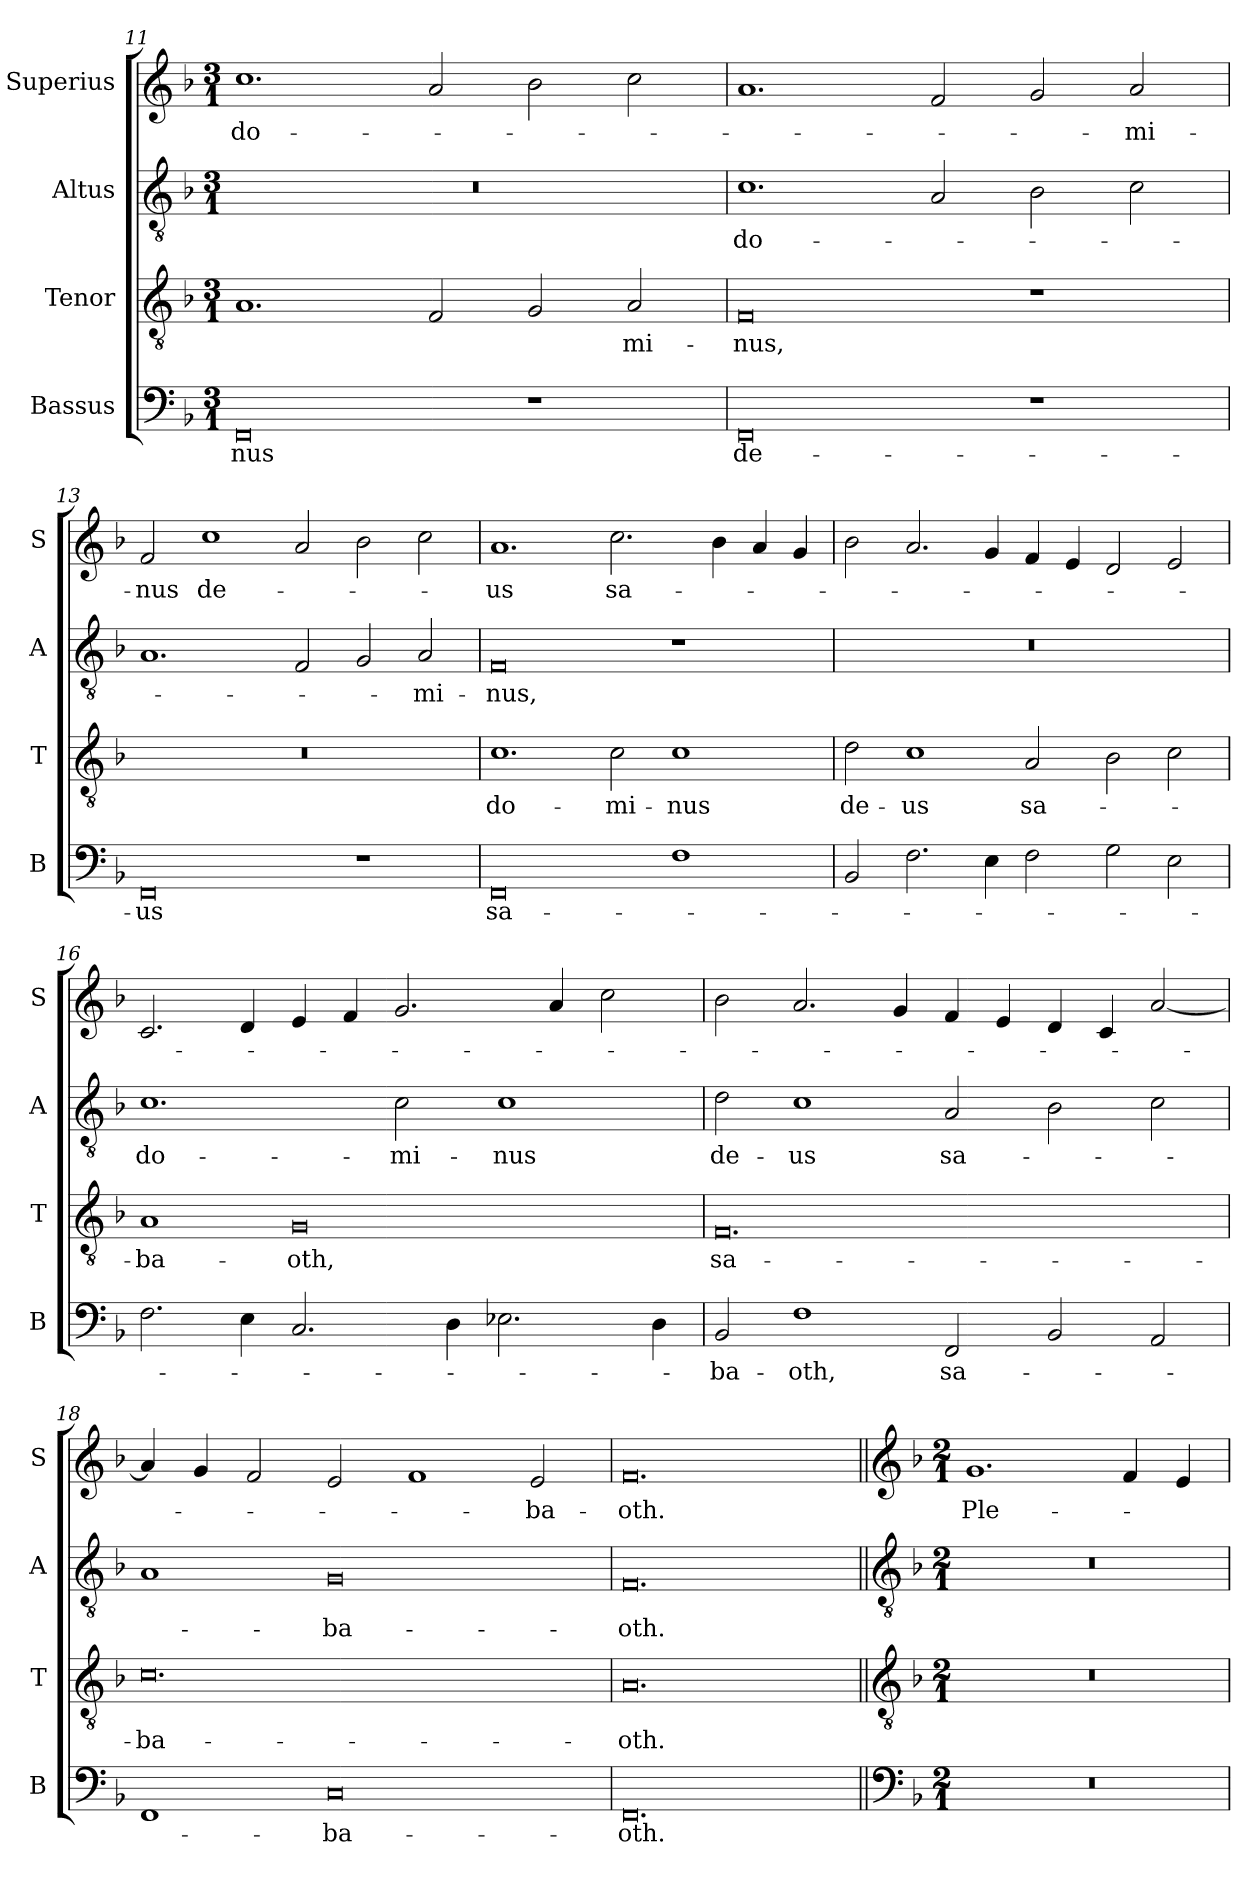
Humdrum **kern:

**kern	**text	**kern	**text	**kern	**text	**kern	**text
*part4	*part4	*part3	*part3	*part2	*part2	*part1	*part1
*staff4	*staff4	*staff3	*staff3	*staff2	*staff2	*staff1	*staff1
*I"Bassus	*	*I"Tenor	*	*I"Altus	*	*I"Superius	*
*I'B	*	*I'T	*	*I'A	*	*I'S	*
*clefF4	*	*clefGv2	*	*clefGv2	*	*clefG2	*
*k[b-]	*	*k[b-]	*	*k[b-]	*	*k[b-]	*
*M3/1	*	*M3/1	*	*M3/1	*	*M3/1	*
=11	=11	=11	=11	=11	=11	=11	=11
0FF	-nus	1.A	.	0.r	.	1.cc	do-
.	.	2F/	.	.	.	2a/	.
1r	.	2G/	.	.	.	2b-\	.
.	.	2A/	-mi-	.	.	2cc\	.
=12	=12	=12	=12	=12	=12	=12	=12
0FF	de-	0F	-nus,	1.c	do-	1.a	.
.	.	.	.	2A/	.	2f/	.
1r	.	1r	.	2B-\	.	2g/	.
.	.	.	.	2c\	.	2a/	-mi-
=13	=13	=13	=13	=13	=13	=13	=13
0FF	-us	0.r	.	1.A	.	2f/	-nus
.	.	.	.	.	.	1cc	de-
.	.	.	.	2F/	.	2a/	.
1r	.	.	.	2G/	.	2b-\	.
.	.	.	.	2A/	-mi-	2cc\	.
=14	=14	=14	=14	=14	=14	=14	=14
0FF	sa-	1.c	do-	0F	-nus,	1.a	us
.	.	2c\	-mi-	.	.	2.cc\	sa-
1F	.	1c	-nus	1r	.	.	.
.	.	.	.	.	.	4b-\	.
.	.	.	.	.	.	4a/	.
.	.	.	.	.	.	4g/	.
=15	=15	=15	=15	=15	=15	=15	=15
2BB-/	.	2d\	de-	0.r	.	2b-\	.
2.F\	.	1c	-us	.	.	2.a/	.
4E\	.	.	.	.	.	4g/	.
2F\	.	2A/	sa-	.	.	4f/	.
.	.	.	.	.	.	4e/	.
2G\	.	2B-\	.	.	.	2d/	.
2E\	.	2c\	.	.	.	2e/	.
=16	=16	=16	=16	=16	=16	=16	=16
2.F\	.	1A	-ba-	1.c	do-	2.c/	.
4E\	.	.	.	.	.	4d/	.
2.C/	.	0G	-oth,	.	.	4e/	.
.	.	.	.	.	.	4f/	.
.	.	.	.	2c\	-mi-	2.g/	.
4D\	.	.	.	.	.	.	.
2.E-X\	.	.	.	1c	-nus	.	.
.	.	.	.	.	.	4a/	.
.	.	.	.	.	.	2cc\	.
4D\	.	.	.	.	.	.	.
=17	=17	=17	=17	=17	=17	=17	=17
2BB-/	-ba-	0.F	sa-	2d\	de-	2b-\	.
1F	-oth,	.	.	1c	-us	2.a/	.
.	.	.	.	.	.	4g/	.
2FF/	sa-	.	.	2A/	sa-	4f/	.
.	.	.	.	.	.	4e/	.
2BB-/	.	.	.	2B-\	.	4d/	.
.	.	.	.	.	.	4c/	.
2AA/	.	.	.	2c\	.	[2a/	.
=18	=18	=18	=18	=18	=18	=18	=18
1FF	.	0.c	-ba-	1A	.	4a/]	.
.	.	.	.	.	.	4g/	.
.	.	.	.	.	.	2f/	.
0C	-ba-	.	.	0G	-ba-	2e/	.
.	.	.	.	.	.	1f	.
.	.	.	.	.	.	2e/	-ba-
=19	=19	=19	=19	=19	=19	=19	=19
0.FF	-oth.	0.A	-oth.	0.F	-oth.	0.f	-oth.
!!LO:LB:g=z
=20||	=20||	=20||	=20||	=20||	=20||	=20||	=20||
*clefF4	*	*clefGv2	*	*clefGv2	*	*clefG2	*
*k[b-]	*	*k[b-]	*	*k[b-]	*	*k[b-]	*
*M2/1	*	*M2/1	*	*M2/1	*	*M2/1	*
0r	.	0r	.	0r	.	1.g	Ple-
.	.	.	.	.	.	4f/	.
.	.	.	.	.	.	4e/	.
=	=	=	=	=	=	=	=
*-	*-	*-	*-	*-	*-	*-	*-
